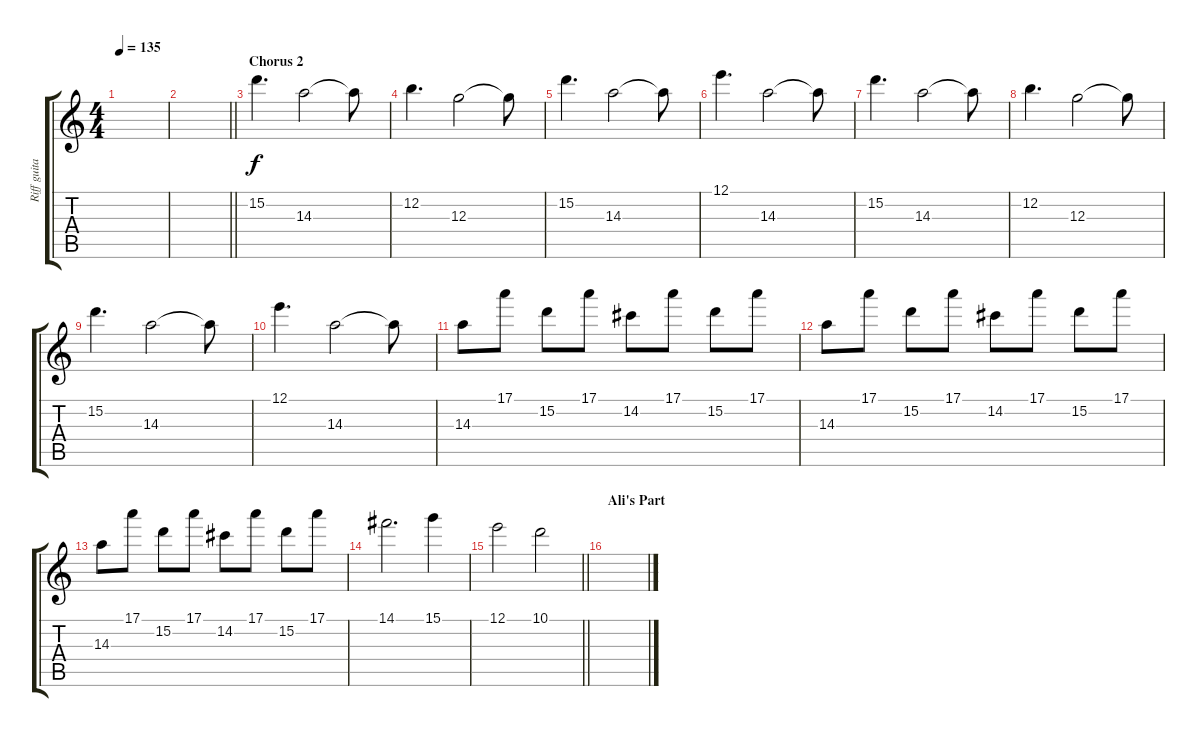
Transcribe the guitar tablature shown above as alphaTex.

\track ("Riff guitar - Greg Bergdorf" "Riff guita") {instrument distortionguitar}
\staff {score tabs}
\tuning (E4 B3 G3 D3 A2 E2) {hide}
\ts (4 4)
\tempo 135
\clef g2
\ks c
|
\barLineRight lightlight
|
\section ("" "Chorus 2")
15.2.4{d volume 9} 14.3.2 14.3{t}.8 |
12.2.4{d} 12.3.2 12.3{t}.8 |
15.2.4{d} 14.3.2 14.3{t}.8 |
12.1.4{d} 14.3.2 14.3{t}.8 |
15.2.4{d} 14.3.2 14.3{t}.8 |
12.2.4{d} 12.3.2 12.3{t}.8 |
15.2.4{d} 14.3.2 14.3{t}.8 |
12.1.4{d} 14.3.2 14.3{t}.8 |
14.3.8{volume 12} 17.1.8 15.2.8 17.1.8 14.2.8 17.1.8 15.2.8 17.1.8 |
14.3.8 17.1.8 15.2.8 17.1.8 14.2.8 17.1.8 15.2.8 17.1.8 |
14.3.8 17.1.8 15.2.8 17.1.8 14.2.8 17.1.8 15.2.8 17.1.8 |
14.1.2{d} 15.1.4 |
\barLineRight lightlight
12.1.2 10.1.2 |
\section ("" "Ali's Part")
